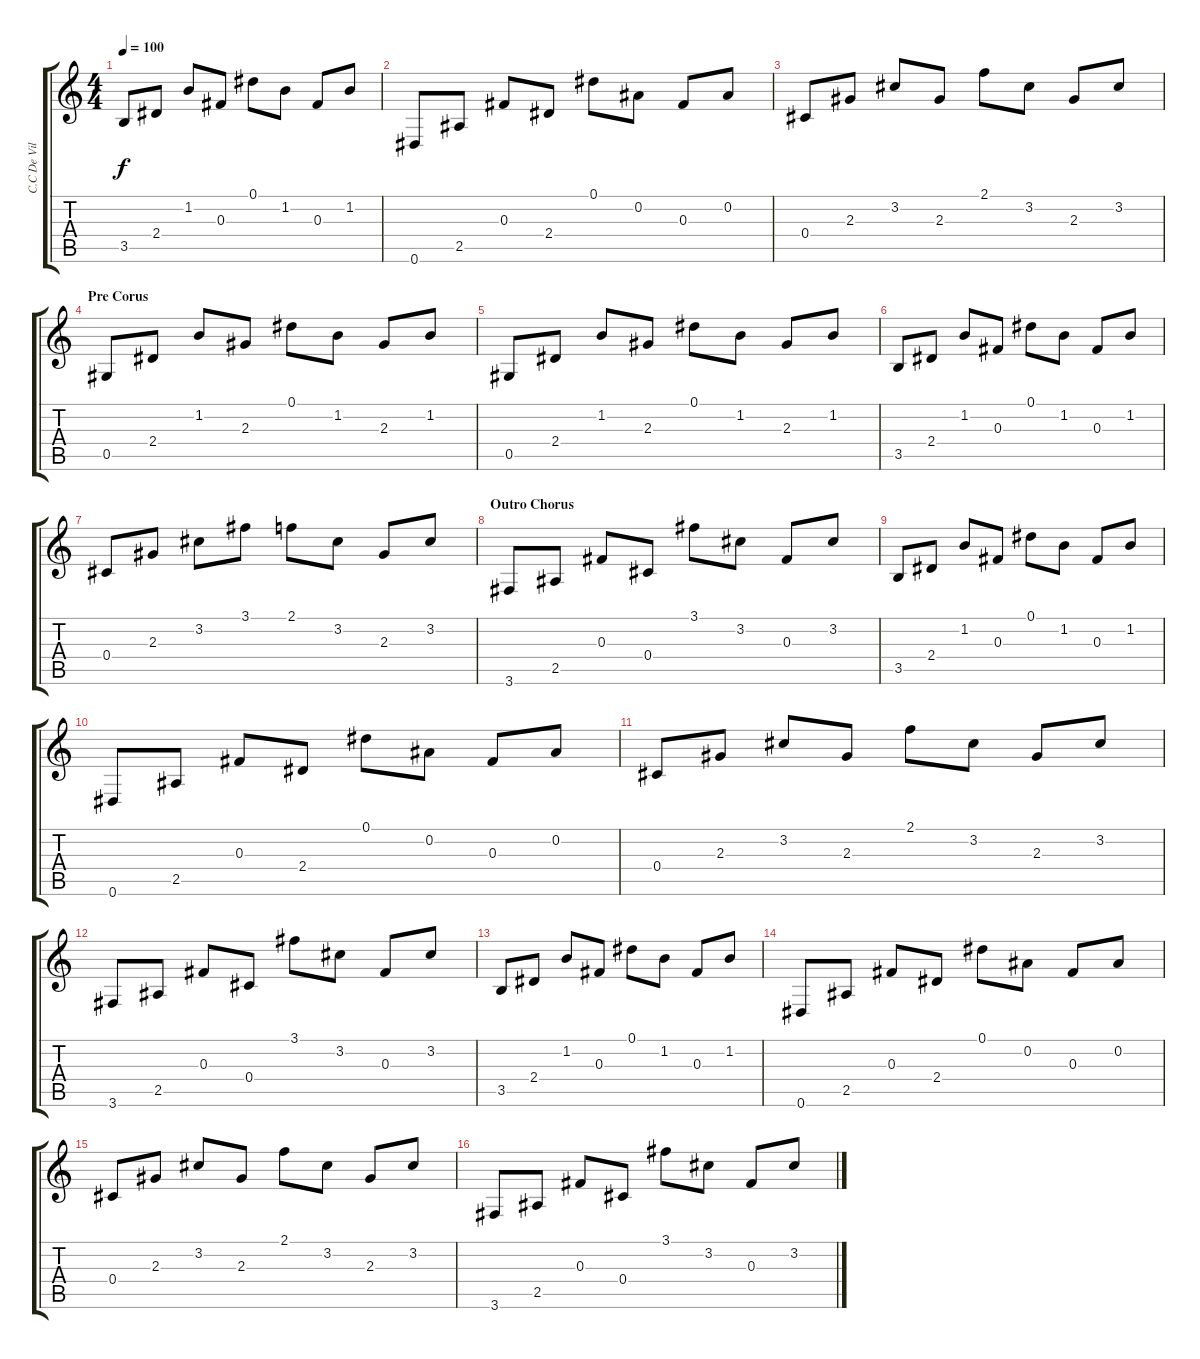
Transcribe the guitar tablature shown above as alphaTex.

\track ("C.C De Ville Rhythm Guitar" "C.C De Vil") {instrument electricguitarclean}
\staff {score tabs}
\tuning (Eb4 Bb3 Gb3 Db3 Ab2 Eb2) {hide}
\ts (4 4)
\tempo 100
\clef g2
\ks c
3.5.8{dy f} 2.4.8 1.2.8 0.3.8 0.1.8 1.2.8 0.3.8 1.2.8 |
0.6.8 2.5.8 0.3.8 2.4.8 0.1.8 0.2.8 0.3.8 0.2.8 |
0.4.8 2.3.8 3.2.8 2.3.8 2.1.8 3.2.8 2.3.8 3.2.8 |
\section ("" "Pre Corus")
0.5.8 2.4.8 1.2.8 2.3.8 0.1.8 1.2.8 2.3.8 1.2.8 |
0.5.8 2.4.8 1.2.8 2.3.8 0.1.8 1.2.8 2.3.8 1.2.8 |
3.5.8 2.4.8 1.2.8 0.3.8 0.1.8 1.2.8 0.3.8 1.2.8 |
0.4.8 2.3.8 3.2.8 3.1.8 2.1.8 3.2.8 2.3.8 3.2.8 |
\section ("" "Outro Chorus")
3.6.8 2.5.8 0.3.8 0.4.8 3.1.8 3.2.8 0.3.8 3.2.8 |
3.5.8 2.4.8 1.2.8 0.3.8 0.1.8 1.2.8 0.3.8 1.2.8 |
0.6.8 2.5.8 0.3.8 2.4.8 0.1.8 0.2.8 0.3.8 0.2.8 |
0.4.8 2.3.8 3.2.8 2.3.8 2.1.8 3.2.8 2.3.8 3.2.8 |
3.6.8 2.5.8 0.3.8 0.4.8 3.1.8 3.2.8 0.3.8 3.2.8 |
3.5.8 2.4.8 1.2.8 0.3.8 0.1.8 1.2.8 0.3.8 1.2.8 |
0.6.8 2.5.8 0.3.8 2.4.8 0.1.8 0.2.8 0.3.8 0.2.8 |
0.4.8 2.3.8 3.2.8 2.3.8 2.1.8 3.2.8 2.3.8 3.2.8 |
3.6.8 2.5.8 0.3.8 0.4.8 3.1.8 3.2.8 0.3.8 3.2.8
